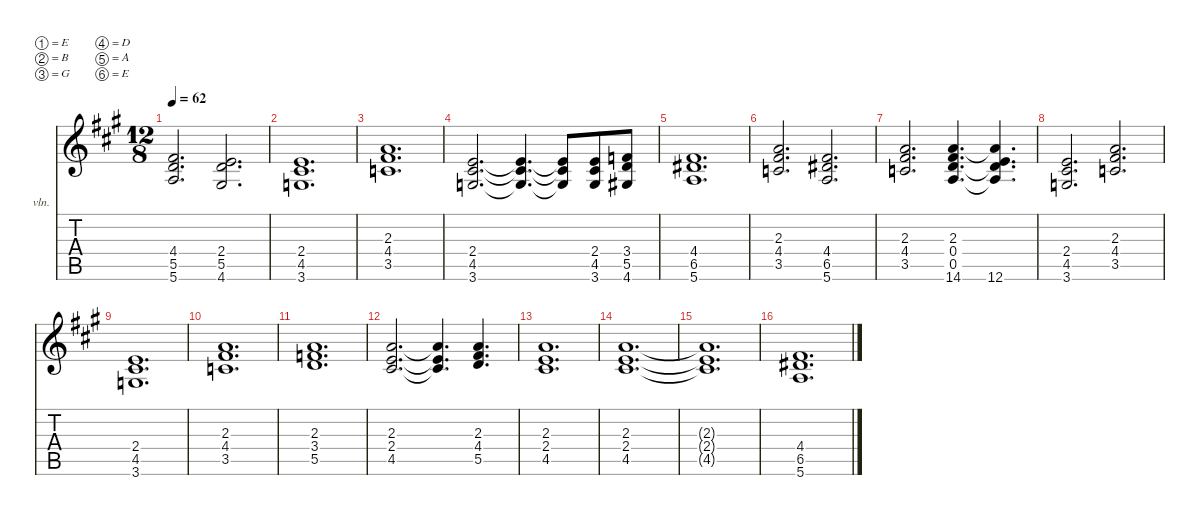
\defaultSystemsLayout 4
\hideDynamics
\bracketExtendMode nobrackets
\firstSystemTrackNameOrientation horizontal
\otherSystemsTrackNameOrientation horizontal
\track ("Strings" "vln.") {instrument stringensemble1}
\staff {score tabs}
\tuning (E5 B4 G4 D4 A3 E3)
\ts (12 8)
\tempo 62
\clef g2
\ks a
(4.4{acc #} 5.5{acc forcenatural} 5.6{acc forcenatural}).2{d dy f} (2.4{acc forcenatural} 5.5{acc forcenatural} 4.6{acc #}).2{d} |
(2.4{acc forcenatural} 4.5{acc #} 3.6{acc forcenatural}).1{d} |
(2.3{acc forcenatural} 4.4{acc #} 3.5{acc forcenatural}).1{d} |
(2.4{acc forcenatural} 4.5{acc #} 3.6{acc forcenatural}).2{d} (2.4{t acc forcenatural} 4.5{t acc #} 3.6{t acc forcenatural}).4{d} (2.4{t acc forcenatural} 4.5{t acc #} 3.6{t acc forcenatural}).8 (2.4{acc forcenatural} 4.5{acc #} 3.6{acc forcenatural}).8 (3.4{acc forcenatural} 5.5{acc forcenatural} 4.6{acc #}).8 |
(4.4{acc #} 6.5{acc #} 5.6{acc forcenatural}).1{d} |
(2.3{acc forcenatural} 4.4{acc #} 3.5{acc forcenatural}).2{d} (4.4{acc #} 6.5{acc #} 5.6{acc forcenatural}).2{d} |
(2.3{acc forcenatural} 4.4{acc #} 3.5{acc forcenatural}).2{d} (2.3{acc forcenatural} 0.4{acc forcenatural} 0.5{acc forcenatural} 14.6{acc #}).4{d} (2.3{t acc forcenatural} 0.4{t acc forcenatural} 0.5{t acc forcenatural} 12.6{acc forcenatural}).4{d} |
(2.4{acc forcenatural} 4.5{acc #} 3.6{acc forcenatural}).2{d} (2.3{acc forcenatural} 4.4{acc #} 3.5{acc forcenatural}).2{d} |
(2.4{acc forcenatural} 4.5{acc #} 3.6{acc forcenatural}).1{d} |
(2.3{acc forcenatural} 4.4{acc #} 3.5{acc forcenatural}).1{d} |
(2.3{acc forcenatural} 3.4{acc forcenatural} 5.5{acc forcenatural}).1{d} |
(2.3{acc forcenatural} 2.4{acc forcenatural} 4.5{acc #}).2{d} (2.3{t acc forcenatural} 2.4{t acc forcenatural} 4.5{t acc #}).4{d} (2.3{acc forcenatural} 4.4{acc #} 5.5{acc forcenatural}).4{d} |
(2.3{acc forcenatural} 2.4{acc forcenatural} 4.5{acc #}).1{d} |
(2.3{acc forcenatural} 2.4{acc forcenatural} 4.5{acc #}).1{d} |
(2.3{t acc forcenatural} 2.4{t acc forcenatural} 4.5{t acc #}).1{d} |
(4.4{acc #} 6.5{acc #} 5.6{acc forcenatural}).1{d}
